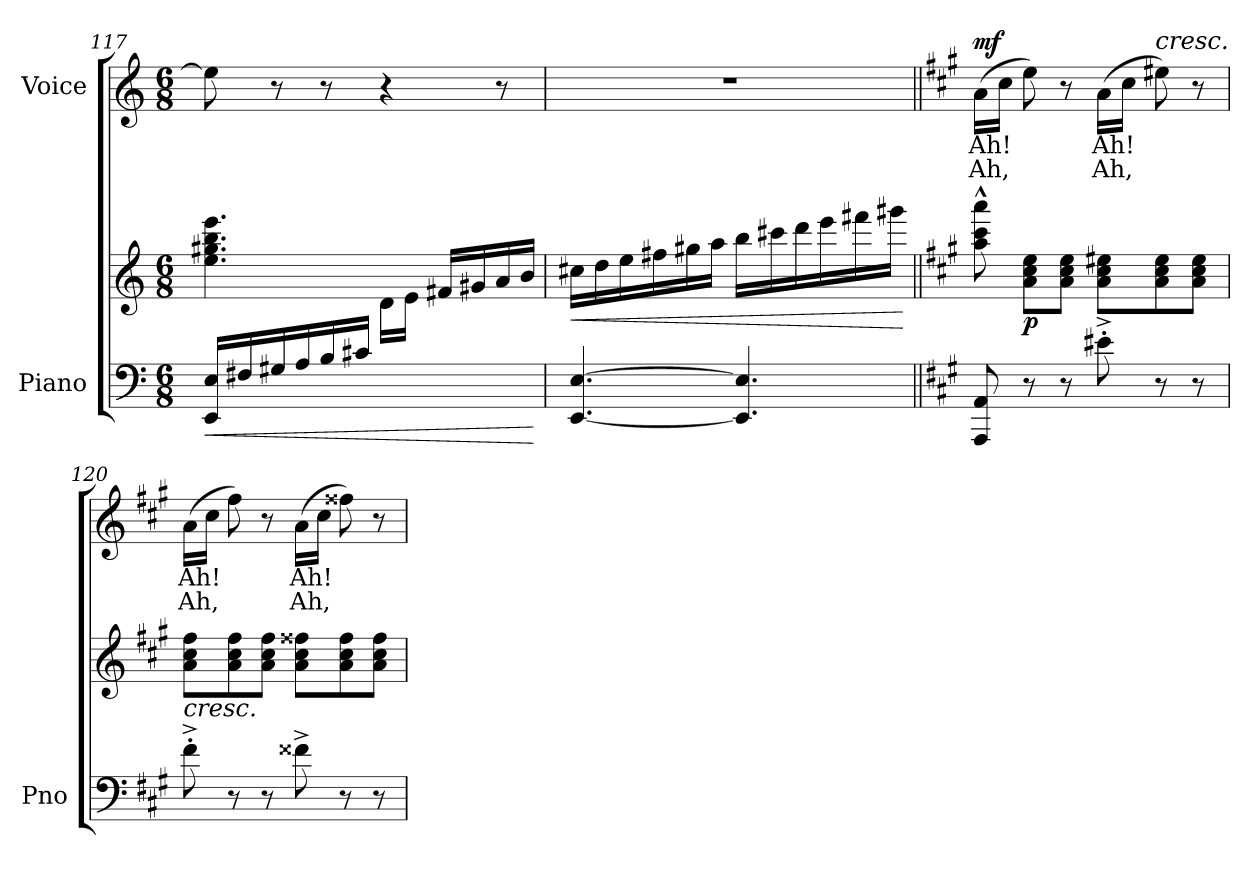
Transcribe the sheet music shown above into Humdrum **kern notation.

**kern	**kern	**dynam	**kern	**text	**text	**dynam
*part2	*part2	*part2	*part1	*part1	*part1	*part1
*staff3	*staff2	*staff2/3	*staff1	*staff1	*staff1	*staff1
*I"Piano	*	*	*I"Voice	*	*	*
*I'Pno	*	*	*	*	*	*
*clefF4	*clefG2	*	*clefG2	*	*	*
*k[]	*k[]	*	*k[]	*	*	*
*M6/8	*M6/8	*	*M6/8	*	*	*
=117	=117	=117	=117	=117	=117	=117
!	!	!LO:HP:b=2	!	!	!	!
*	*^	*	*	*	*	*
(16EE/ 16E/LL	4.ee\ 4.gg#X\ 4.bb\ 4.eee\	4.ryy	<	8ee\]	.	.	.
16F#X/	.	.	.	.	.	.	.
16G#X/	.	.	.	8r	.	.	.
16A/	.	.	.	.	.	.	.
16B/	.	.	.	8r	.	.	.
16c#X/JJ	.	.	.	.	.	.	.
4.ryy	8ryy	16d\LL	.	4r	.	.	.
.	.	16e\JJ	.	.	.	.	.
.	4ryy	16f#X/LL	.	.	.	.	.
.	.	16g#X/	.	.	.	.	.
.	.	16a/	.	8r	.	.	.
.	.	16b/JJ)	.	.	.	.	.
*	*v	*v	*	*	*	*	*
.	.	[	.	.	.	.
=118	=118	=118	=118	=118	=118	=118
!	!	!LO:HP:b	!	!	!	!
[4.EE/ [4.E/	16cc#X\LL	<	2.r	.	.	.
.	16dd\	.	.	.	.	.
.	16ee\	.	.	.	.	.
.	16ff#X\	.	.	.	.	.
.	16gg#X\	.	.	.	.	.
.	16aa\JJ	.	.	.	.	.
4.EE/] 4.E/]	16bb\LL	.	.	.	.	.
.	16ccc#X\	.	.	.	.	.
.	16ddd\	.	.	.	.	.
.	16eee\	.	.	.	.	.
.	16fff#X\	.	.	.	.	.
.	16ggg#X\JJ	.	.	.	.	.
.	.	[	.	.	.	.
=119||	=119||	=119||	=119||	=119||	=119||	=119||
*k[f#c#g#]	*k[f#c#g#]	*	*k[f#c#g#]	*	*	*
!	!	!LO:DY:b	!	!	!	!LO:DY:a
8AAA/ 8AA/	8aa\^^ 8ccc#\^^ 8aaa\^^	other-dynamics	(16a\LL	Ah!	Ah,	mf
.	.	.	16cc#\JJ	.	.	.
!	!	!LO:DY:b	!	!	!	!
8r	8a\ 8cc#\ 8ee\L	p	8ee\)	.	.	.
8r	8a\ 8cc#\ 8ee\J	.	8r	.	.	.
8e#X'^<\	8a\ 8cc#\ 8ee#X\L	.	(16a\LL	Ah!	Ah,	.
.	.	.	16cc#\JJ	.	.	.
!	!	!	!LO:TX:a:i:t=cresc.	!	!	!
8r	8a\ 8cc#\ 8ee#\	.	8ee#X\)	.	.	.
8r	8a\ 8cc#\ 8ee#\J	.	8r	.	.	.
=120	=120	=120	=120	=120	=120	=120
!	!LO:TX:b:i:t=cresc.	!	!	!	!	!
8f#'^<\	8a\ 8cc#\ 8ff#\L	.	(16a\LL	Ah!	Ah,	.
.	.	.	16cc#\JJ	.	.	.
8r	8a\ 8cc#\ 8ff#\	.	8ff#\)	.	.	.
8r	8a\ 8cc#\ 8ff#\J	.	8r	.	.	.
8f##X^<\	8a\ 8cc#\ 8ff##X\L	.	(16a\LL	Ah!	Ah,	.
.	.	.	16cc#\JJ	.	.	.
8r	8a\ 8cc#\ 8ff##\	.	8ff##X\)	.	.	.
8r	8a\ 8cc#\ 8ff##\J	.	8r	.	.	.
=	=	=	=	=	=	=
*-	*-	*-	*-	*-	*-	*-
